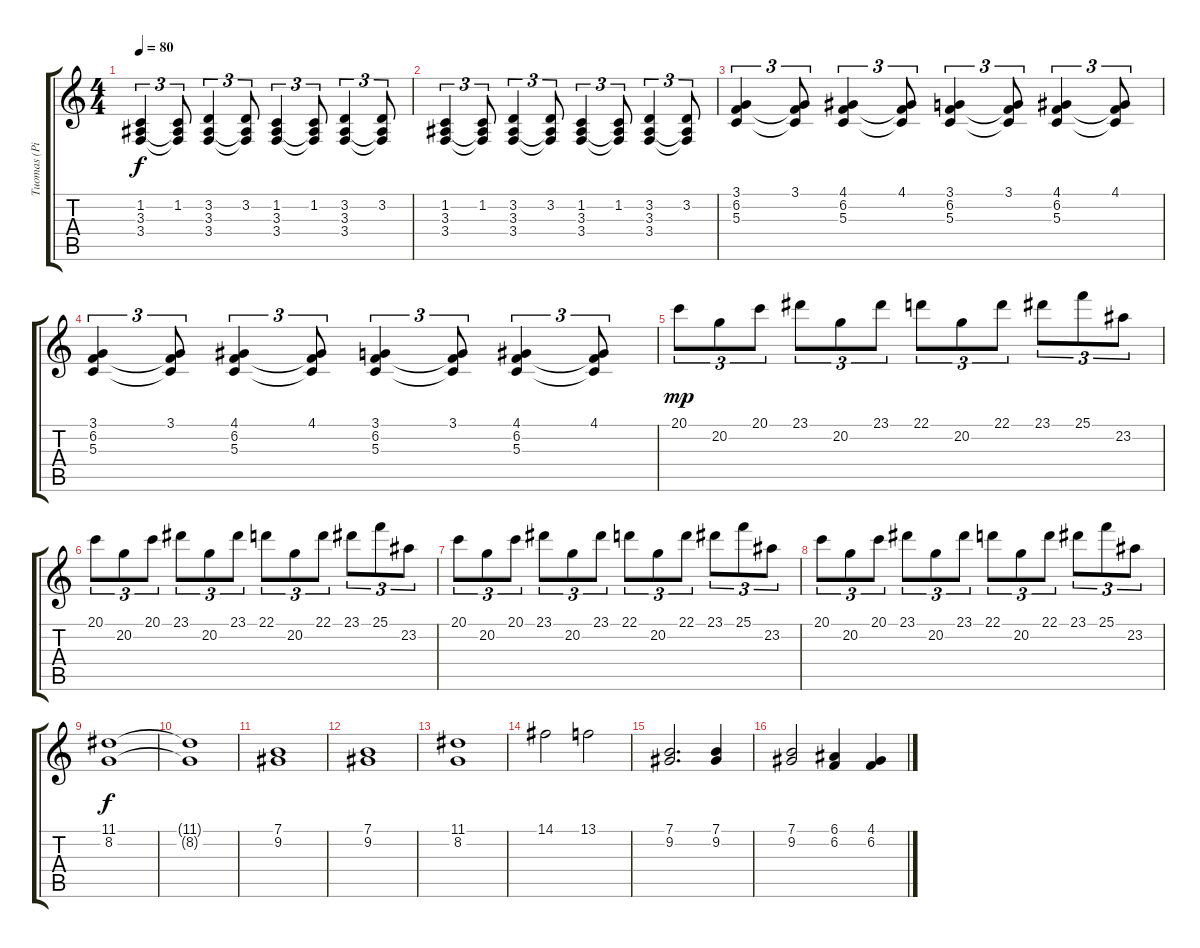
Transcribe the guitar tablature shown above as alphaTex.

\track ("Tuomas (Piano RH)" "Tuomas (Pi") {instrument acousticgrandpiano}
\staff {score tabs}
\tuning (E4 B3 G3 D3 A2 E2) {hide}
\ts (4 4)
\tempo 80
\clef g2
\ks c
(1.2 3.3 3.4).4{tu (3 2) dy f} (1.2 3.3{t} 3.4{t}).8{tu (3 2)} (3.2 3.3 3.4).4{tu (3 2)} (3.2 3.3{t} 3.4{t}).8{tu (3 2)} (1.2 3.3 3.4).4{tu (3 2)} (1.2 3.3{t} 3.4{t}).8{tu (3 2)} (3.2 3.3 3.4).4{tu (3 2)} (3.2 3.3{t} 3.4{t}).8{tu (3 2)} |
(1.2 3.3 3.4).4{tu (3 2)} (1.2 3.3{t} 3.4{t}).8{tu (3 2)} (3.2 3.3 3.4).4{tu (3 2)} (3.2 3.3{t} 3.4{t}).8{tu (3 2)} (1.2 3.3 3.4).4{tu (3 2)} (1.2 3.3{t} 3.4{t}).8{tu (3 2)} (3.2 3.3 3.4).4{tu (3 2)} (3.2 3.3{t} 3.4{t}).8{tu (3 2)} |
(3.1 6.2 5.3).4{tu (3 2)} (3.1 6.2{t} 5.3{t}).8{tu (3 2)} (4.1 6.2 5.3).4{tu (3 2)} (4.1 6.2{t} 5.3{t}).8{tu (3 2)} (3.1 6.2 5.3).4{tu (3 2)} (3.1 6.2{t} 5.3{t}).8{tu (3 2)} (4.1 6.2 5.3).4{tu (3 2)} (4.1 6.2{t} 5.3{t}).8{tu (3 2)} |
(3.1 6.2 5.3).4{tu (3 2)} (3.1 6.2{t} 5.3{t}).8{tu (3 2)} (4.1 6.2 5.3).4{tu (3 2)} (4.1 6.2{t} 5.3{t}).8{tu (3 2)} (3.1 6.2 5.3).4{tu (3 2)} (3.1 6.2{t} 5.3{t}).8{tu (3 2)} (4.1 6.2 5.3).4{tu (3 2)} (4.1 6.2{t} 5.3{t}).8{tu (3 2)} |
20.1.8{tu (3 2) dy mp} 20.2.8{tu (3 2)} 20.1.8{tu (3 2)} 23.1.8{tu (3 2)} 20.2.8{tu (3 2)} 23.1.8{tu (3 2)} 22.1.8{tu (3 2)} 20.2.8{tu (3 2)} 22.1.8{tu (3 2)} 23.1.8{tu (3 2)} 25.1.8{tu (3 2)} 23.2.8{tu (3 2)} |
20.1.8{tu (3 2)} 20.2.8{tu (3 2)} 20.1.8{tu (3 2)} 23.1.8{tu (3 2)} 20.2.8{tu (3 2)} 23.1.8{tu (3 2)} 22.1.8{tu (3 2)} 20.2.8{tu (3 2)} 22.1.8{tu (3 2)} 23.1.8{tu (3 2)} 25.1.8{tu (3 2)} 23.2.8{tu (3 2)} |
20.1.8{tu (3 2)} 20.2.8{tu (3 2)} 20.1.8{tu (3 2)} 23.1.8{tu (3 2)} 20.2.8{tu (3 2)} 23.1.8{tu (3 2)} 22.1.8{tu (3 2)} 20.2.8{tu (3 2)} 22.1.8{tu (3 2)} 23.1.8{tu (3 2)} 25.1.8{tu (3 2)} 23.2.8{tu (3 2)} |
20.1.8{tu (3 2)} 20.2.8{tu (3 2)} 20.1.8{tu (3 2)} 23.1.8{tu (3 2)} 20.2.8{tu (3 2)} 23.1.8{tu (3 2)} 22.1.8{tu (3 2)} 20.2.8{tu (3 2)} 22.1.8{tu (3 2)} 23.1.8{tu (3 2)} 25.1.8{tu (3 2)} 23.2.8{tu (3 2)} |
(11.1 8.2).1{dy f} |
(11.1{t} 8.2{t}).1 |
(7.1 9.2).1 |
(7.1 9.2).1 |
(11.1 8.2).1 |
14.1.2 13.1.2 |
(7.1 9.2).2{d} (7.1 9.2).4 |
(7.1 9.2).2 (6.1 6.2).4 (4.1 6.2).4
